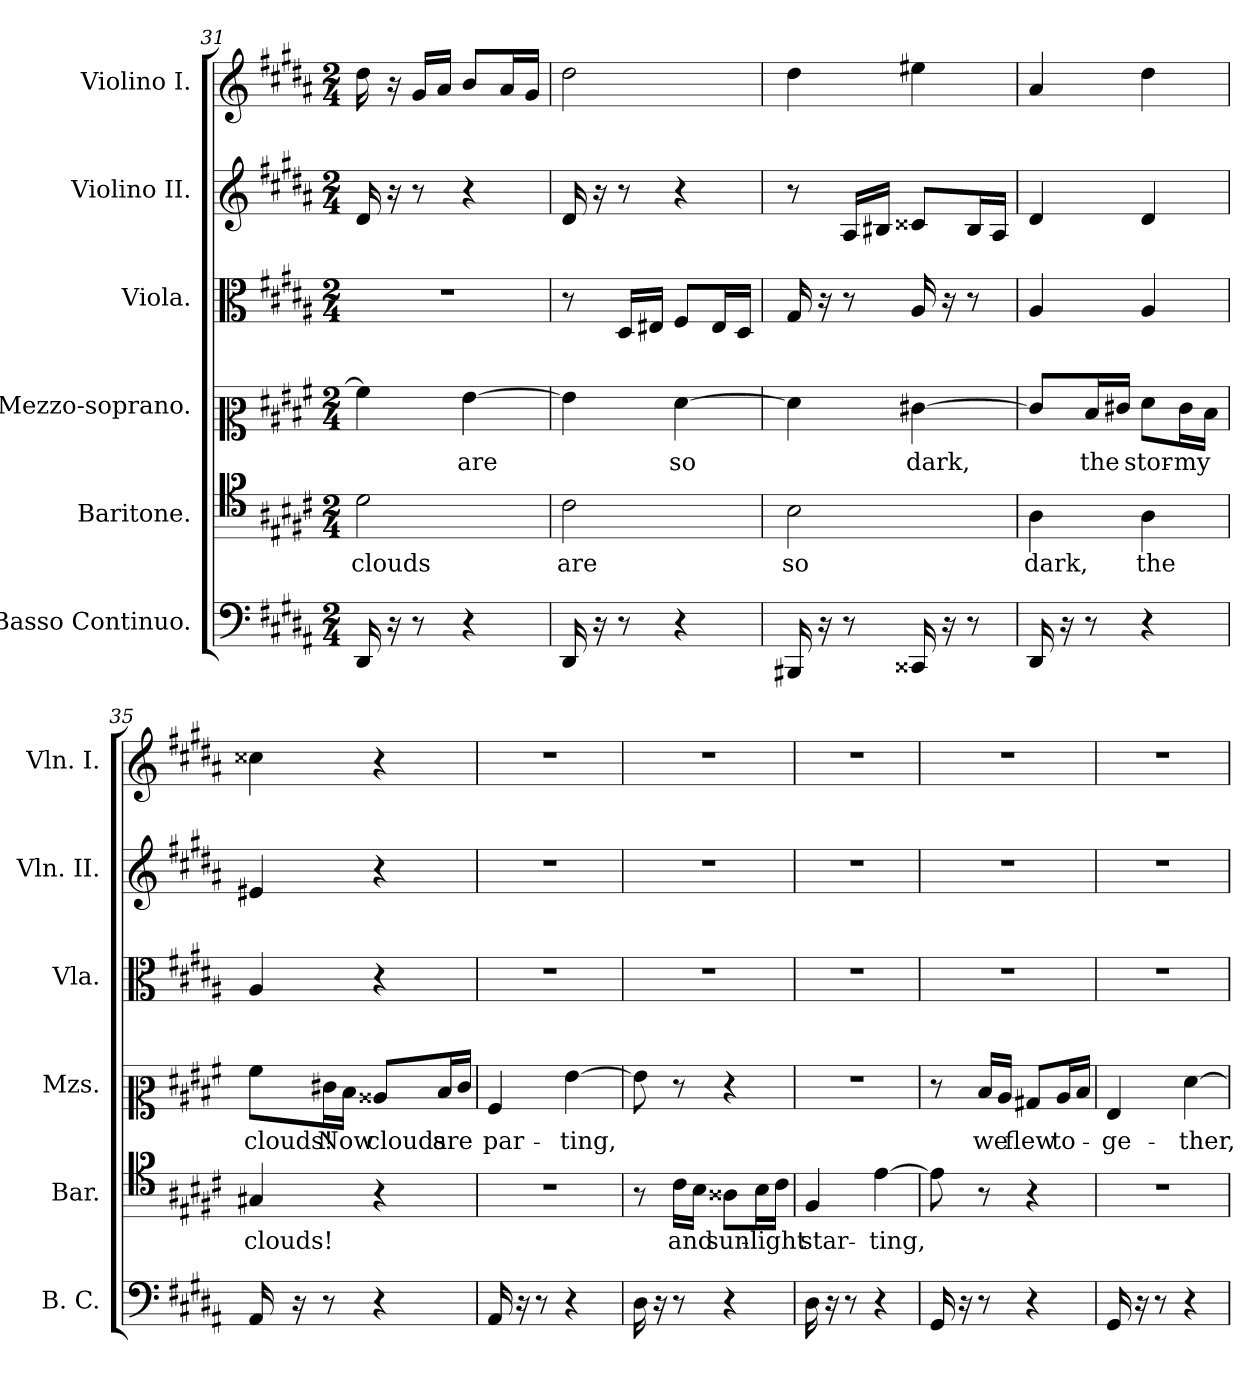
**kern	**kern	**text	**kern	**text	**kern	**kern	**kern
*part6	*part5	*part5	*part4	*part4	*part3	*part2	*part1
*staff6	*staff5	*staff5	*staff4	*staff4	*staff3	*staff2	*staff1
*I"Basso Continuo.	*I"Baritone.	*	*I"Mezzo-soprano.	*	*I"Viola.	*I"Violino II.	*I"Violino I.
*I'B. C.	*I'Bar.	*	*I'Mzs.	*	*I'Vla.	*I'Vln. II.	*I'Vln. I.
*clefF4	*clefC5	*	*clefC2	*	*clefC3	*clefG2	*clefG2
*k[f#c#g#d#a#]	*k[f#c#g#d#a#]	*	*k[f#c#g#d#a#]	*	*k[f#c#g#d#a#]	*k[f#c#g#d#a#]	*k[f#c#g#d#a#]
*M2/4	*M2/4	*	*M2/4	*	*M2/4	*M2/4	*M2/4
=31	=31	=31	=31	=31	=31	=31	=31
!	!	!LO:LY:b	!	!	!	!	!
16DD#/	2B\	clouds	4a#\]	.	2r	16d#/	16dd#\
16r	.	.	.	.	.	16r	16r
8r	.	.	.	.	.	8r	16g#/LL
.	.	.	.	.	.	.	16a#/JJ
!	!	!	!	!LO:LY:b	!	!	!
4r	.	.	[4g#\	are	.	4r	8b/L
.	.	.	.	.	.	.	16a#/L
.	.	.	.	.	.	.	16g#/JJ
=32	=32	=32	=32	=32	=32	=32	=32
!	!	!LO:LY:b	!	!	!	!	!
16DD#/	2A#\	are	4g#\]	.	8r	16d#/	2dd#\
16r	.	.	.	.	.	16r	.
8r	.	.	.	.	16D#/LL	8r	.
.	.	.	.	.	16E#X/JJ	.	.
!	!	!	!	!LO:LY:b	!	!	!
4r	.	.	[4f#\	so	8F#/L	4r	.
.	.	.	.	.	16E#/L	.	.
.	.	.	.	.	16D#/JJ	.	.
=33	=33	=33	=33	=33	=33	=33	=33
!	!	!LO:LY:b	!	!	!	!	!
16BBB#X/	2G#\	so	4f#\]	.	16G#/	8r	4dd#\
16r	.	.	.	.	16r	.	.
8r	.	.	.	.	8r	16A#/LL	.
.	.	.	.	.	.	16B#X/JJ	.
!	!	!	!	!LO:LY:b	!	!	!
16CC##X/	.	.	[4e#X\	dark,	16A#/	8c##X/L	4ee#X\
16r	.	.	.	.	16r	.	.
8r	.	.	.	.	8r	16B#/L	.
.	.	.	.	.	.	16A#/JJ	.
=34	=34	=34	=34	=34	=34	=34	=34
!	!	!LO:LY:b	!	!	!	!	!
16DD#/	4F#\	dark,	8e#/L]	.	4A#/	4d#/	4a#/
16r	.	.	.	.	.	.	.
!	!	!	!	!LO:LY:b	!	!	!
8r	.	.	16d#/L	the	.	.	.
.	.	.	16e#X/JJ	.	.	.	.
!	!	!LO:LY:b	!	!LO:LY:b	!	!	!
4r	4F#\	the	8f#\L	stor-	4A#/	4d#/	4dd#\
!	!	!	!	!LO:LY:b	!	!	!
.	.	.	16e#\L	-my	.	.	.
.	.	.	16d#\JJ	.	.	.	.
=35	=35	=35	=35	=35	=35	=35	=35
!	!	!LO:LY:b	!	!LO:LY:b	!	!	!
16AA#/	4E#X/	clouds!	8a#\L	clouds!	4A#/	4e#X/	4cc##X\
16r	.	.	.	.	.	.	.
!	!	!	!	!LO:LY:b	!	!	!
8r	.	.	16e#X\L	Now	.	.	.
.	.	.	16d#\JJ	.	.	.	.
!	!	!	!	!LO:LY:b	!	!	!
4r	4r	.	8c##X/L	clouds	4r	4r	4r
!	!	!	!	!LO:LY:b	!	!	!
.	.	.	16d#/L	are	.	.	.
.	.	.	16e#/JJ	.	.	.	.
=36	=36	=36	=36	=36	=36	=36	=36
!	!	!	!	!LO:LY:b	!	!	!
16AA#/	2r	.	4A#/	par-	2r	2r	2r
16r	.	.	.	.	.	.	.
8r	.	.	.	.	.	.	.
!	!	!	!	!LO:LY:b	!	!	!
4r	.	.	[4g#\	-ting,	.	.	.
=37	=37	=37	=37	=37	=37	=37	=37
16D#\	8r	.	8g#\]	.	2r	2r	2r
16r	.	.	.	.	.	.	.
!	!	!LO:LY:b	!	!	!	!	!
8r	16A#\LL	and	8r	.	.	.	.
.	16G#\JJ	.	.	.	.	.	.
!	!	!LO:LY:b	!	!	!	!	!
4r	8F##X\L	sun-	4r	.	.	.	.
!	!	!LO:LY:b	!	!	!	!	!
.	16G#\L	-light	.	.	.	.	.
.	16A#\JJ	.	.	.	.	.	.
=38	=38	=38	=38	=38	=38	=38	=38
!	!	!LO:LY:b	!	!	!	!	!
16D#\	4D#/	star-	2r	.	2r	2r	2r
16r	.	.	.	.	.	.	.
8r	.	.	.	.	.	.	.
!	!	!LO:LY:b	!	!	!	!	!
4r	[4c#\	-ting,	.	.	.	.	.
=39	=39	=39	=39	=39	=39	=39	=39
16GG#/	8c#\]	.	8r	.	2r	2r	2r
16r	.	.	.	.	.	.	.
!	!	!	!	!LO:LY:b	!	!	!
8r	8r	.	16d#/LL	we	.	.	.
.	.	.	16c#/JJ	.	.	.	.
!	!	!	!	!LO:LY:b	!	!	!
4r	4r	.	8B#X/L	flew	.	.	.
!	!	!	!	!LO:LY:b	!	!	!
.	.	.	16c#/L	to-	.	.	.
.	.	.	16d#/JJ	.	.	.	.
=40	=40	=40	=40	=40	=40	=40	=40
!	!	!	!	!LO:LY:b	!	!	!
16GG#/	2r	.	4G#/	-ge-	2r	2r	2r
16r	.	.	.	.	.	.	.
8r	.	.	.	.	.	.	.
!	!	!	!	!LO:LY:b	!	!	!
4r	.	.	[4f#\	-ther,	.	.	.
=	=	=	=	=	=	=	=
*-	*-	*-	*-	*-	*-	*-	*-
